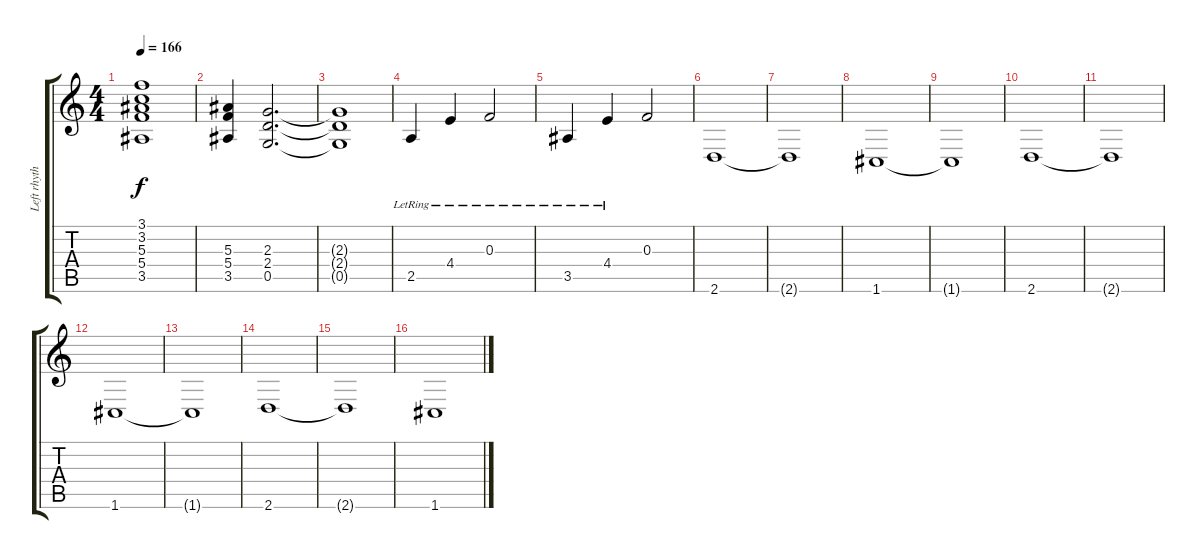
\track ("Left rhythm" "Left rhyth") {instrument distortionguitar}
\staff {score tabs}
\tuning (D4 A3 F3 C3 G2 C2) {hide}
\ts (4 4)
\tempo 166
\clef g2
\ks c
(3.1{t} 3.2{t} 5.3{t} 5.4{t} 3.5{t}).1{dy f} |
(5.3 5.4 3.5).4 (2.3 2.4 0.5).2{d} |
(2.3{t} 2.4{t} 0.5{t}).1 |
2.5{lr}.4 4.4{lr}.4 0.3{lr}.2 |
3.5{lr}.4 4.4{lr}.4 0.3.2 |
2.6.1 |
2.6{t}.1 |
1.6.1 |
1.6{t}.1 |
2.6.1 |
2.6{t}.1 |
1.6.1 |
1.6{t}.1 |
2.6.1 |
2.6{t}.1 |
1.6.1
